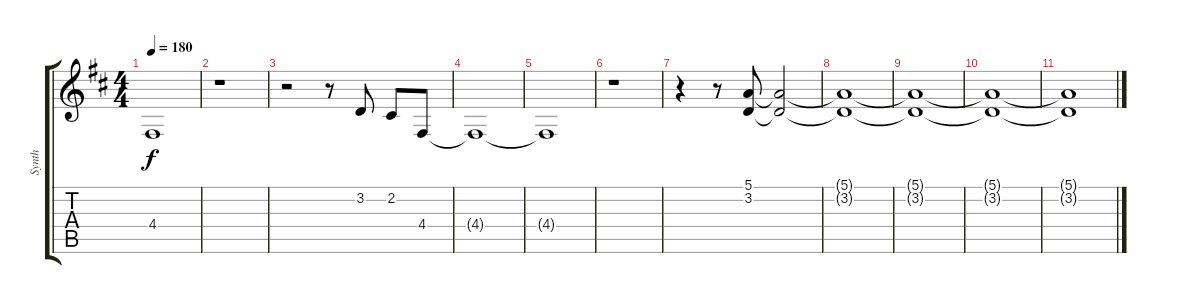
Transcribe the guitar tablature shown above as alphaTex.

\track ("Synth" "Synth") {instrument musicbox}
\staff {score tabs}
\tuning (E4 B3 G3 D3 A2 E2) {hide}
\ts (4 4)
\tempo 180
\clef g2
\ks d
4.4{t}.1{dy f} |
r.1 |
r.2 r.8 3.2.8 2.2.8 4.4.8 |
4.4{t}.1 |
4.4{t}.1 |
r.1 |
r.4 r.8 (5.1 3.2).8 (5.1{t} 3.2{t}).2 |
(5.1{t} 3.2{t}).1{volume 0} |
(5.1{t} 3.2{t}).1 |
(5.1{t} 3.2{t}).1 |
(5.1{t} 3.2{t}).1
